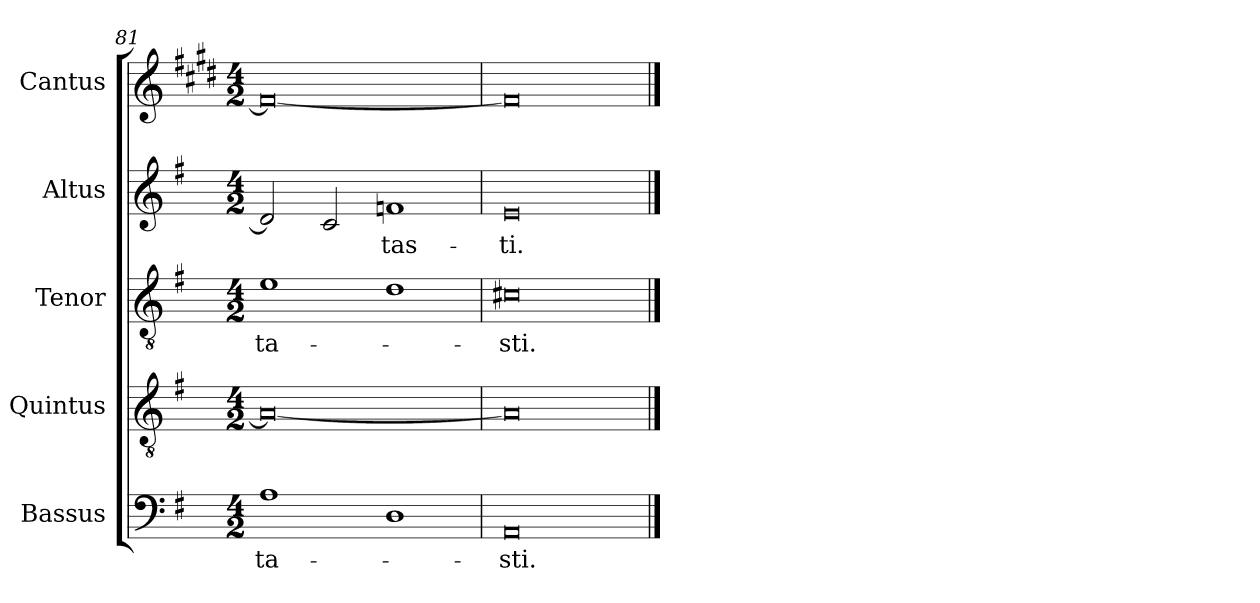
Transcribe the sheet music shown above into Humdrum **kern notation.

**kern	**text	**kern	**kern	**text	**kern	**text	**kern
*part5	*part5	*part4	*part3	*part3	*part2	*part2	*part1
*staff5	*staff5	*staff4	*staff3	*staff3	*staff2	*staff2	*staff1
*I"Bassus	*	*I"Quintus	*I"Tenor	*	*I"Altus	*	*I"Cantus
*I'B.	*	*I'Q.	*I'T.	*	*I'A.	*	*I'C.
*clefF4	*	*clefGv2	*clefGv2	*	*clefG2	*	*clefG2
*	*	*ITrd7c12	*	*	*	*	*ITrd-2c-3
*k[f#]	*	*k[f#]	*k[f#]	*	*k[f#]	*	*k[f#]
*G:	*	*G:	*G:	*	*G:	*	*G:
*M4/2	*	*M4/2	*M4/2	*	*M4/2	*	*M4/2
=81	=81	=81	=81	=81	=81	=81	=81
!	!LO:LY:b:color=#000000	!	!	!	!	!	!
!	!	!	!	!LO:LY:b:color=#000000	!	!	!
1Ai	-ta-	0AAi_<	1ei	-ta-	2di/]	.	0ai_<
.	.	.	.	.	2ci/	.	.
!	!	!	!	!	!	!LO:LY:b:color=#000000	!
1Di	.	.	1di	.	1fni	-tas-	.
=82	=82	=82	=82	=82	=82	=82	=82
!	!LO:LY:b:color=#000000	!	!	!	!	!	!
!	!	!	!	!LO:LY:b:color=#000000	!	!	!
!	!	!	!	!	!	!LO:LY:b:color=#000000	!
0AAi	-sti.	0AAi]	0c#Xi	-sti.	0ei	-ti.	0ai]
==	==	==	==	==	==	==	==
*-	*-	*-	*-	*-	*-	*-	*-
